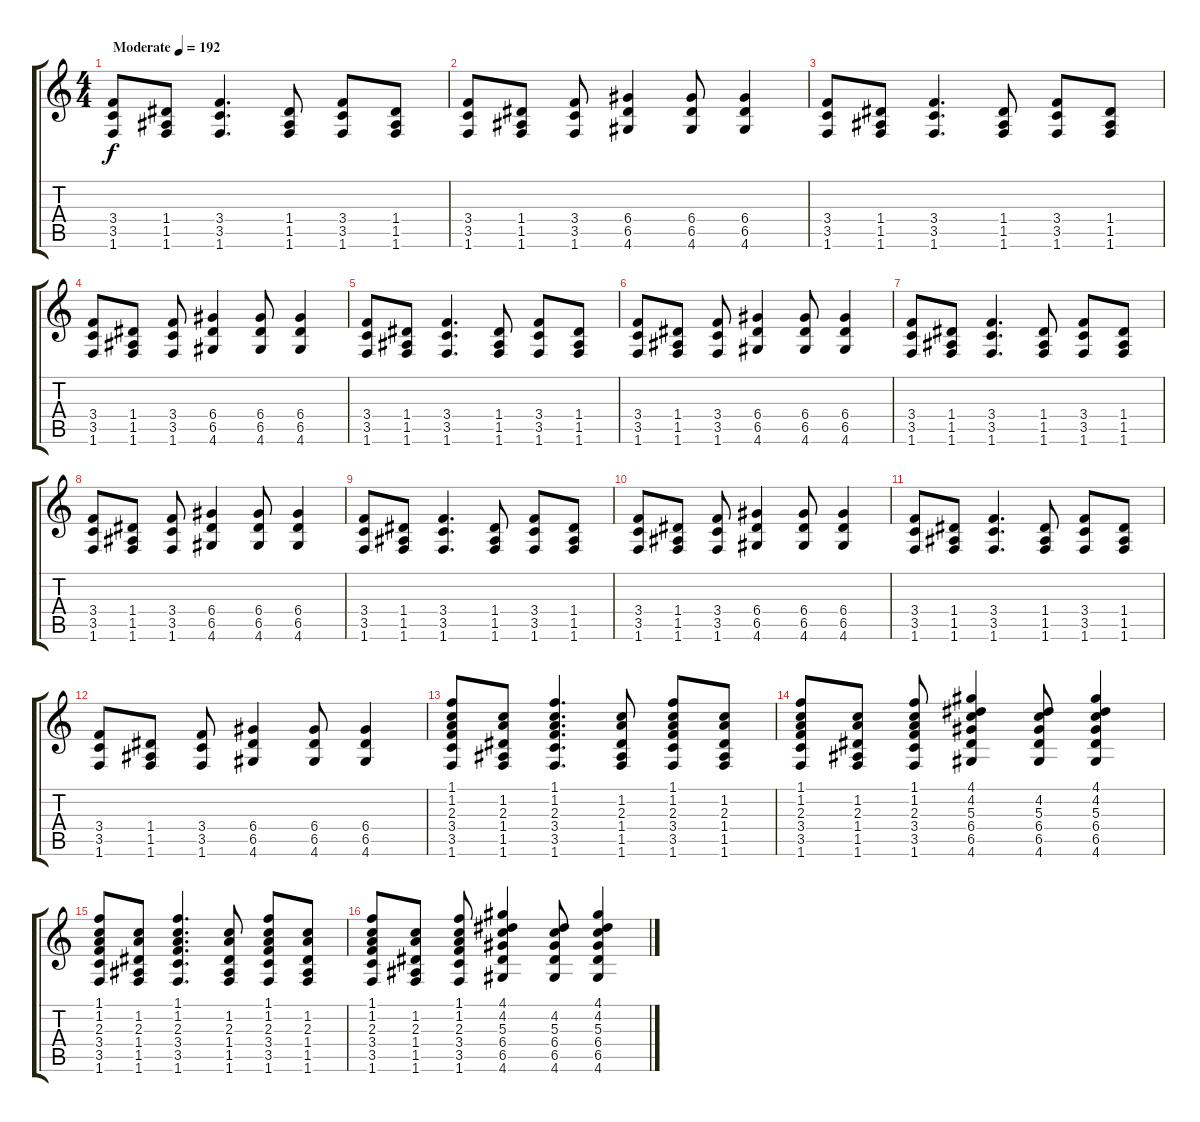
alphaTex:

\track "" {instrument distortionguitar}
\staff {score tabs}
\tuning (E4 B3 G3 D3 A2 E2) {hide}
\ts (4 4)
\tempo (192 "Moderate")
\clef g2
\ks c
(3.4 3.5 1.6).8{dy f instrument distortionguitar} (1.4 1.5 1.6).8 (3.4 3.5 1.6).4{d} (1.4 1.5 1.6).8 (3.4 3.5 1.6).8 (1.4 1.5 1.6).8 |
(3.4 3.5 1.6).8 (1.4 1.5 1.6).8 (3.4 3.5 1.6).8 (6.4 6.5 4.6).4 (6.4 6.5 4.6).8 (6.4 6.5 4.6).4 |
(3.4 3.5 1.6).8 (1.4 1.5 1.6).8 (3.4 3.5 1.6).4{d} (1.4 1.5 1.6).8 (3.4 3.5 1.6).8 (1.4 1.5 1.6).8 |
(3.4 3.5 1.6).8 (1.4 1.5 1.6).8 (3.4 3.5 1.6).8 (6.4 6.5 4.6).4 (6.4 6.5 4.6).8 (6.4 6.5 4.6).4 |
(3.4 3.5 1.6).8 (1.4 1.5 1.6).8 (3.4 3.5 1.6).4{d} (1.4 1.5 1.6).8 (3.4 3.5 1.6).8 (1.4 1.5 1.6).8 |
(3.4 3.5 1.6).8 (1.4 1.5 1.6).8 (3.4 3.5 1.6).8 (6.4 6.5 4.6).4 (6.4 6.5 4.6).8 (6.4 6.5 4.6).4 |
(3.4 3.5 1.6).8 (1.4 1.5 1.6).8 (3.4 3.5 1.6).4{d} (1.4 1.5 1.6).8 (3.4 3.5 1.6).8 (1.4 1.5 1.6).8 |
(3.4 3.5 1.6).8 (1.4 1.5 1.6).8 (3.4 3.5 1.6).8 (6.4 6.5 4.6).4 (6.4 6.5 4.6).8 (6.4 6.5 4.6).4 |
(3.4 3.5 1.6).8 (1.4 1.5 1.6).8 (3.4 3.5 1.6).4{d} (1.4 1.5 1.6).8 (3.4 3.5 1.6).8 (1.4 1.5 1.6).8 |
(3.4 3.5 1.6).8 (1.4 1.5 1.6).8 (3.4 3.5 1.6).8 (6.4 6.5 4.6).4 (6.4 6.5 4.6).8 (6.4 6.5 4.6).4 |
(3.4 3.5 1.6).8 (1.4 1.5 1.6).8 (3.4 3.5 1.6).4{d} (1.4 1.5 1.6).8 (3.4 3.5 1.6).8 (1.4 1.5 1.6).8 |
(3.4 3.5 1.6).8 (1.4 1.5 1.6).8 (3.4 3.5 1.6).8 (6.4 6.5 4.6).4 (6.4 6.5 4.6).8 (6.4 6.5 4.6).4 |
(1.1 1.2 2.3 3.4 3.5 1.6).8 (1.2 2.3 1.4 1.5 1.6).8 (1.1 1.2 2.3 3.4 3.5 1.6).4{d} (1.2 2.3 1.4 1.5 1.6).8 (1.1 1.2 2.3 3.4 3.5 1.6).8 (1.2 2.3 1.4 1.5 1.6).8 |
(1.1 1.2 2.3 3.4 3.5 1.6).8 (1.2 2.3 1.4 1.5 1.6).8 (1.1 1.2 2.3 3.4 3.5 1.6).8 (4.1 4.2 5.3 6.4 6.5 4.6).4 (4.2 5.3 6.4 6.5 4.6).8 (4.1 4.2 5.3 6.4 6.5 4.6).4 |
(1.1 1.2 2.3 3.4 3.5 1.6).8 (1.2 2.3 1.4 1.5 1.6).8 (1.1 1.2 2.3 3.4 3.5 1.6).4{d} (1.2 2.3 1.4 1.5 1.6).8 (1.1 1.2 2.3 3.4 3.5 1.6).8 (1.2 2.3 1.4 1.5 1.6).8 |
(1.1 1.2 2.3 3.4 3.5 1.6).8 (1.2 2.3 1.4 1.5 1.6).8 (1.1 1.2 2.3 3.4 3.5 1.6).8 (4.1 4.2 5.3 6.4 6.5 4.6).4 (4.2 5.3 6.4 6.5 4.6).8 (4.1 4.2 5.3 6.4 6.5 4.6).4
